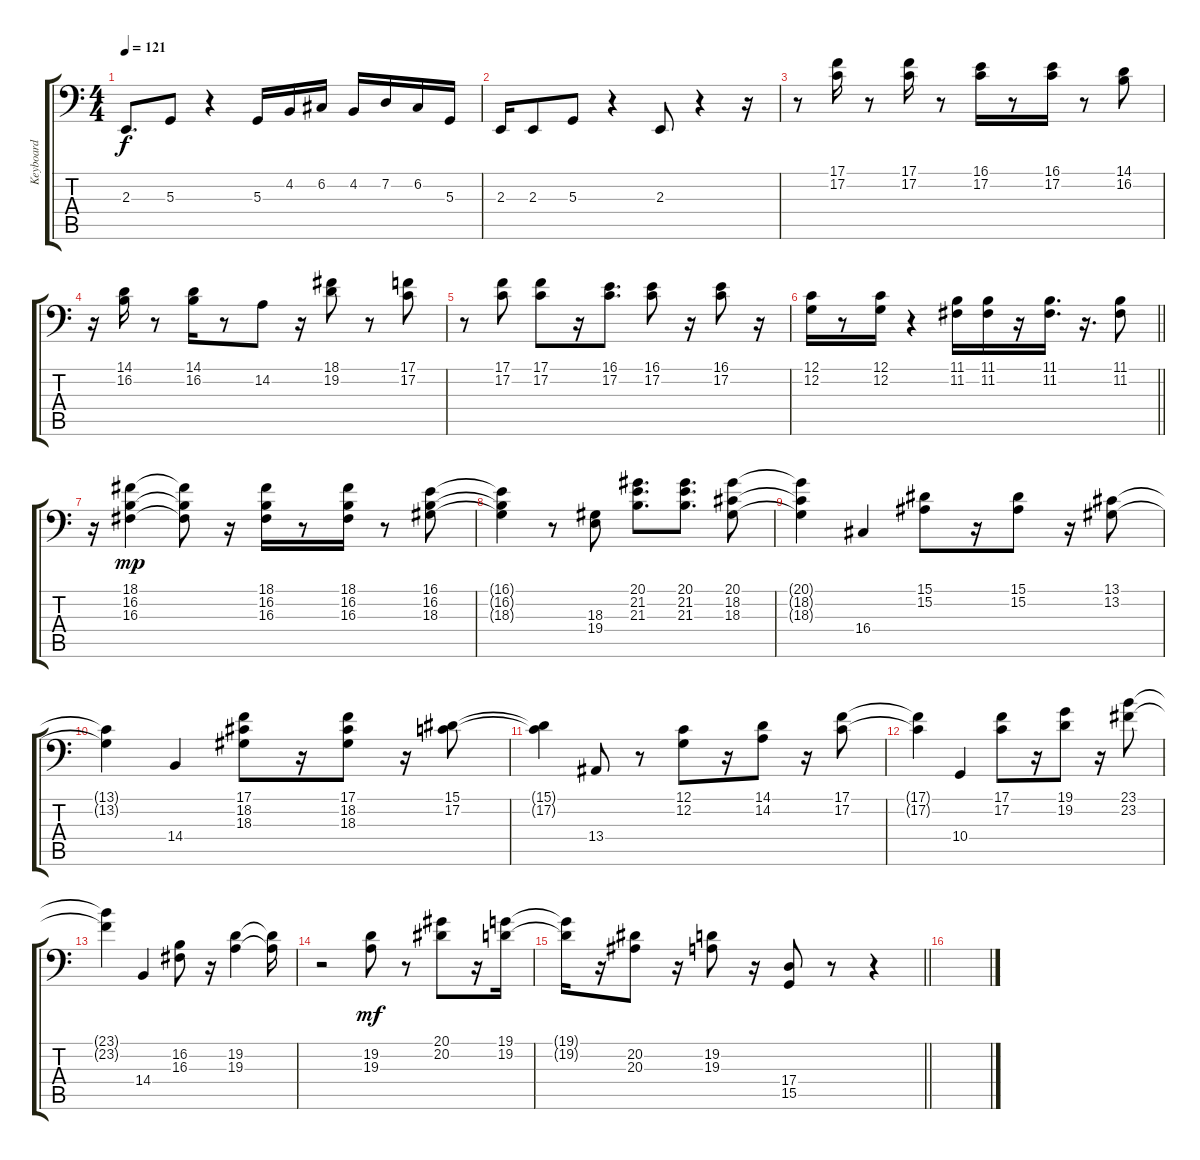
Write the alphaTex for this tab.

\track ("Keyboard" "Keyboard") {instrument electricgrandpiano}
\staff {score tabs}
\tuning (C3 G2 D2 A1 E1 B0) {hide}
\ts (4 4)
\tempo 121
\clef f4
\ks c
2.3.8{d dy f} 5.3.8 r.4 5.3.16 4.2.16 6.2.16 4.2.16 7.2.16 6.2.16 5.3.16 |
2.3.16 2.3.8 5.3.8 r.4 2.3.8 r.4 r.16 |
r.8 (17.1 17.2).16 r.8 (17.1 17.2).16 r.8 (16.1 17.2).16 r.8 (16.1 17.2).16 r.8 (14.1 16.2).8 |
r.16 (14.1 16.2).16 r.8 (14.1 16.2).16 r.8 14.2.8 r.16 (18.1 19.2).8 r.8 (17.1 17.2).8 |
r.8 (17.1 17.2).8 (17.1 17.2).8 r.16 (16.1 17.2).8{d} (16.1 17.2).8 r.16 (16.1 17.2).8 r.16 |
\barLineRight lightlight
(12.1 12.2).16 r.8 (12.1 12.2).16 r.4 (11.1 11.2).16 (11.1 11.2).16 r.16 (11.1 11.2).16{d} r.16{d} (11.1 11.2).8 |
\section ("" "")
r.16 (18.1 16.2 16.3).4{dy mp} (18.1{t} 16.2{t} 16.3{t}).8 r.16 (18.1 16.2 16.3).16 r.8 (18.1 16.2 16.3).16 r.8 (16.1 16.2 18.3).8 |
(16.1{t} 16.2{t} 18.3{t}).4 r.8 (18.3 19.4).8 (20.1 21.2 21.3).8{d} (20.1 21.2 21.3).8{d} (20.1 18.2 18.3).8 |
(20.1{t} 18.2{t} 18.3{t}).4 16.4.4 (15.1 15.2).8 r.16 (15.1 15.2).8 r.16 (13.1 13.2).8 |
(13.1{t} 13.2{t}).4 14.4.4 (17.1 18.2 18.3).8 r.16 (17.1 18.2 18.3).8 r.16 (15.1 17.2).8 |
(15.1{t} 17.2{t}).4 13.4.8 r.8 (12.1 12.2).8 r.16 (14.1 14.2).8 r.16 (17.1 17.2).8 |
(17.1{t} 17.2{t}).4 10.4.4 (17.1 17.2).8 r.16 (19.1 19.2).8 r.16 (23.1 23.2).8 |
(23.1{t} 23.2{t}).4 14.4.4 (16.2 16.3).8 r.16 (19.2 19.3).4 (19.2{t} 19.3{t}).16 |
r.2 (19.2 19.3).8{dy mf} r.8 (20.1 20.2).8 r.16 (19.1 19.2).16 |
\barLineRight lightlight
(19.1{t} 19.2{t}).16 r.16 (20.2 20.3).8 r.16 (19.2 19.3).8 r.16 (17.4 15.5).8 r.8 r.4 |
\section ("" "")
